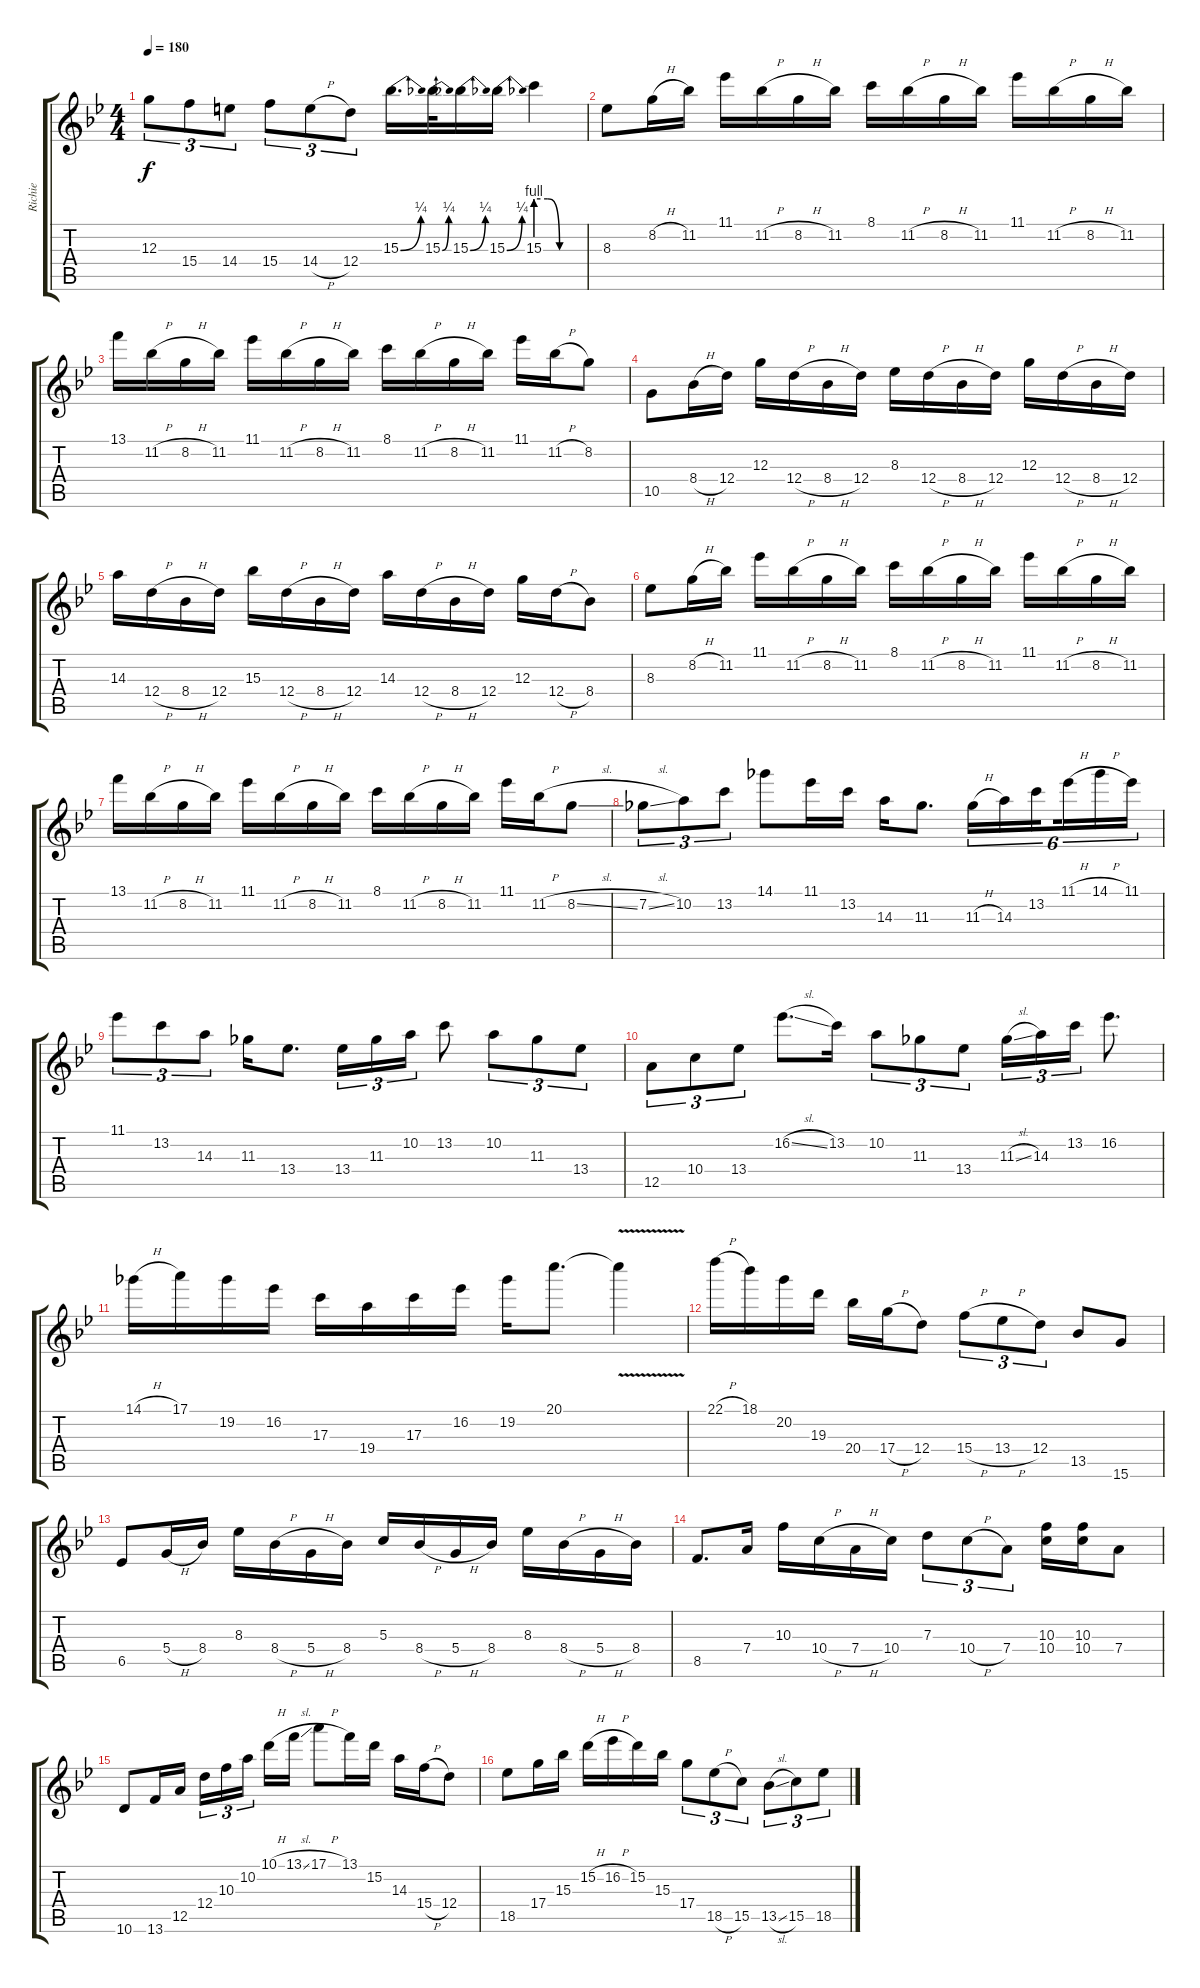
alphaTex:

\track ("Richie " "Richie ") {instrument distortionguitar}
\staff {score tabs}
\tuning (E4 B3 G3 D3 A2 E2) {hide}
\ts (4 4)
\tempo 180
\clef g2
\ks bb
12.3.8{tu (3 2) dy f} 15.4.8{tu (3 2)} 14.4.8{tu (3 2)} 15.4.8{tu (3 2)} 14.4{h}.8{tu (3 2)} 12.4.8{tu (3 2)} 15.3{be (bend 0 0 60 1)}.16{d} 15.3{be (bend 0 0 60 1)}.32 15.3{be (bend 0 0 60 1)}.16 15.3{be (bend 0 0 60 1)}.16 15.3{be (custom 0 4 15 4 30 0 60 0)}.4 |
8.3.8 8.2{h}.16 11.2.16 11.1.16 11.2{h}.16 8.2{h}.16 11.2.16 8.1.16 11.2{h}.16 8.2{h}.16 11.2.16 11.1.16 11.2{h}.16 8.2{h}.16 11.2.16 |
13.1.16 11.2{h}.16 8.2{h}.16 11.2.16 11.1.16 11.2{h}.16 8.2{h}.16 11.2.16 8.1.16 11.2{h}.16 8.2{h}.16 11.2.16 11.1.16 11.2{h}.16 8.2.8 |
10.5.8 8.4{h}.16 12.4.16 12.3.16 12.4{h}.16 8.4{h}.16 12.4.16 8.3.16 12.4{h}.16 8.4{h}.16 12.4.16 12.3.16 12.4{h}.16 8.4{h}.16 12.4.16 |
14.3.16 12.4{h}.16 8.4{h}.16 12.4.16 15.3.16 12.4{h}.16 8.4{h}.16 12.4.16 14.3.16 12.4{h}.16 8.4{h}.16 12.4.16 12.3.16 12.4{h}.16 8.4.8 |
8.3.8 8.2{h}.16 11.2.16 11.1.16 11.2{h}.16 8.2{h}.16 11.2.16 8.1.16 11.2{h}.16 8.2{h}.16 11.2.16 11.1.16 11.2{h}.16 8.2{h}.16 11.2.16 |
13.1.16 11.2{h}.16 8.2{h}.16 11.2.16 11.1.16 11.2{h}.16 8.2{h}.16 11.2.16 8.1.16 11.2{h}.16 8.2{h}.16 11.2.16 11.1.16 11.2{h}.16 8.2{sl}.8 |
7.2{sl}.8{tu (3 2)} 10.2.8{tu (3 2)} 13.2.8{tu (3 2)} 14.1.8 11.1.16 13.2.16 14.3.16 11.3.8{d} 11.3{h}.16{tu (6 4)} 14.3.16{tu (6 4)} 13.2.16{tu (6 4) beam splitsecondary} 11.1{h}.16{tu (6 4)} 14.1{h}.16{tu (6 4)} 11.1.16{tu (6 4)} |
11.1.8{tu (3 2)} 13.2.8{tu (3 2)} 14.3.8{tu (3 2)} 11.3.16 13.4.8{d} 13.4.16{tu (3 2)} 11.3.16{tu (3 2)} 10.2.16{tu (3 2)} 13.2.8 10.2.8{tu (3 2)} 11.3.8{tu (3 2)} 13.4.8{tu (3 2)} |
12.5.8{tu (3 2)} 10.4.8{tu (3 2)} 13.4.8{tu (3 2)} 16.2{sl}.8{d} 13.2.16 10.2.8{tu (3 2)} 11.3.8{tu (3 2)} 13.4.8{tu (3 2)} 11.3{sl}.16{tu (3 2)} 14.3.16{tu (3 2)} 13.2.16{tu (3 2)} 16.2.8{d} |
14.1{h}.16 17.1.16 19.2.16 16.2.16 17.3.16 19.4.16 17.3.16 16.2.16 19.2.16 20.1.8{d} 20.1{v t}.4 |
22.1{h}.16 18.1.16 20.2.16 19.3.16 20.4.16 17.4{h}.16 12.4.8 15.4{h}.8{tu (3 2)} 13.4{h}.8{tu (3 2)} 12.4.8{tu (3 2)} 13.5.8 15.6.8 |
6.5.8 5.4{h}.16 8.4.16 8.3.16 8.4{h}.16 5.4{h}.16 8.4.16 5.3.16 8.4{h}.16 5.4{h}.16 8.4.16 8.3.16 8.4{h}.16 5.4{h}.16 8.4.16 |
8.5.8{d} 7.4.16 10.3.16 10.4{h}.16 7.4{h}.16 10.4.16 7.3.8{tu (3 2)} 10.4{h}.8{tu (3 2)} 7.4.8{tu (3 2)} (10.3 10.4).16 (10.3 10.4).16 7.4.8 |
10.6.8 13.6.16 12.5.16 12.4.16{tu (3 2)} 10.3.16{tu (3 2)} 10.2.16{tu (3 2) beam splitsecondary} 10.1{h}.16 13.1{sl}.16 17.1{h}.8 13.1.16 15.2.16 14.3.16 15.4{h}.16 12.4.8 |
18.5.8 17.4.16 15.3.16 15.2{h}.16 16.2{h}.16 15.2.16 15.3.16 17.4.8{tu (3 2)} 18.5{h}.8{tu (3 2)} 15.5.8{tu (3 2)} 13.5{sl}.8{tu (3 2)} 15.5.8{tu (3 2)} 18.5.8{tu (3 2)}
